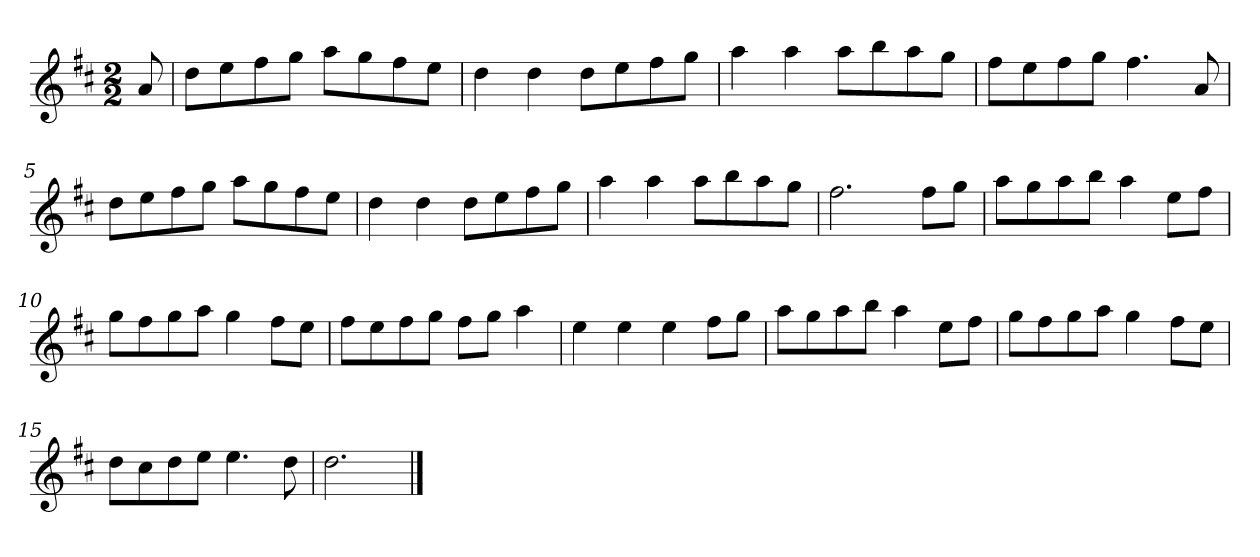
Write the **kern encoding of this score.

**kern
*part1
*staff1
*k[f#c#]
*M2/2
*MM120
=
8a
=1
8ddL
8ee
8ff#
8ggJ
8aaL
8gg
8ff#
8eeJ
=2
4dd
4dd
8ddL
8ee
8ff#
8ggJ
=3
4aa
4aa
8aaL
8bb
8aa
8ggJ
=4
8ff#L
8ee
8ff#
8ggJ
4.ff#
8a
=5
8ddL
8ee
8ff#
8ggJ
8aaL
8gg
8ff#
8eeJ
=6
4dd
4dd
8ddL
8ee
8ff#
8ggJ
=7
4aa
4aa
8aaL
8bb
8aa
8ggJ
=8
2.ff#
8ff#L
8ggJ
=9
8aaL
8gg
8aa
8bbJ
4aa
8eeL
8ff#J
=10
8ggL
8ff#
8gg
8aaJ
4gg
8ff#L
8eeJ
=11
8ff#L
8ee
8ff#
8ggJ
8ff#L
8ggJ
4aa
=12
4ee
4ee
4ee
8ff#L
8ggJ
=13
8aaL
8gg
8aa
8bbJ
4aa
8eeL
8ff#J
=14
8ggL
8ff#
8gg
8aaJ
4gg
8ff#L
8eeJ
=15
8ddL
8cc#
8dd
8eeJ
4.ee
8dd
=16
2.dd
==
*-
